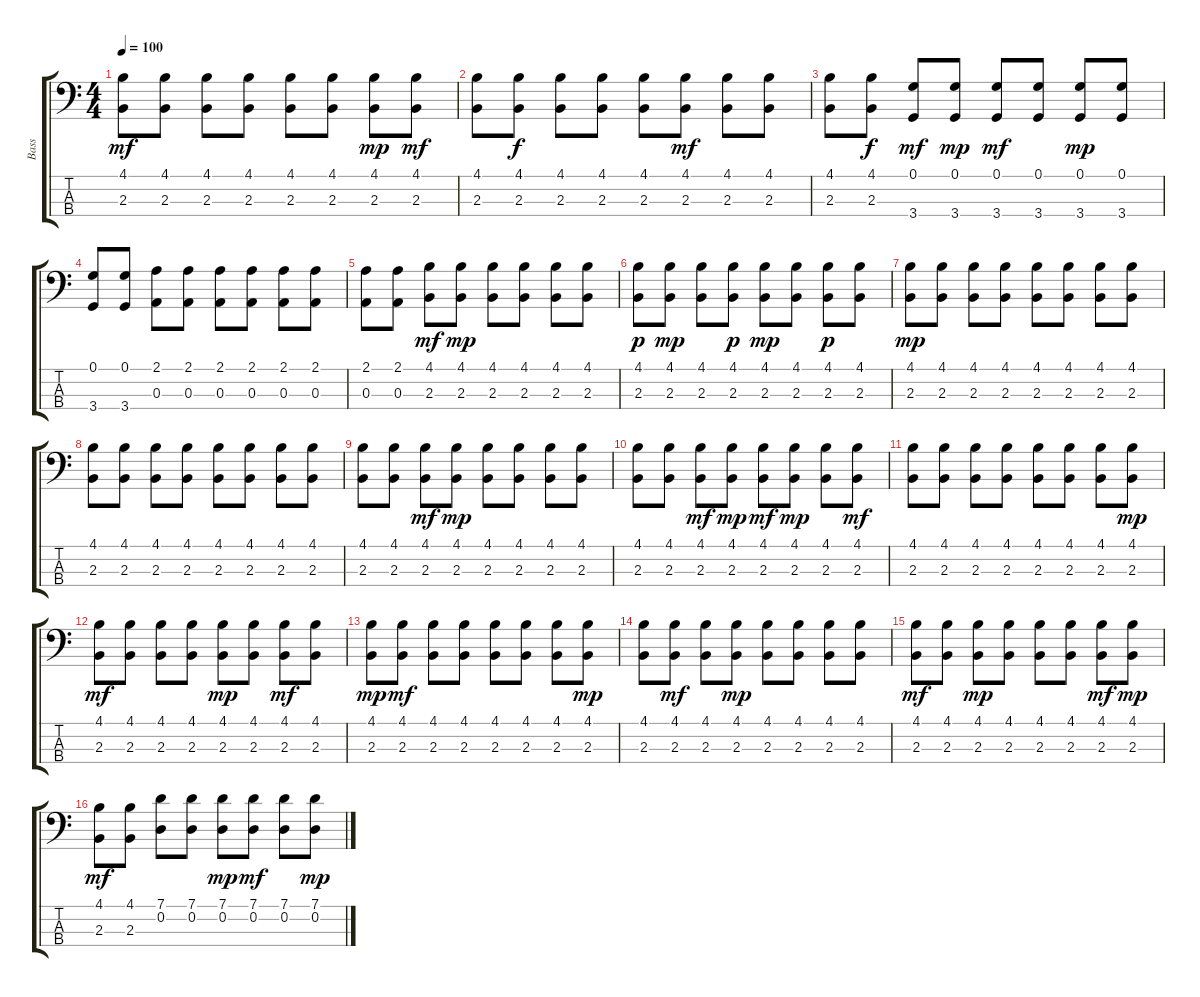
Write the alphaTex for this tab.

\track ("Bass" "Bass") {instrument electricbassfinger}
\staff {score tabs}
\tuning (G2 D2 A1 E1) {hide}
\ts (4 4)
\tempo 100
\clef f4
\ks c
(4.1 2.3).8{dy mf} (4.1 2.3).8 (4.1 2.3).8 (4.1 2.3).8 (4.1 2.3).8 (4.1 2.3).8 (4.1 2.3).8{dy mp} (4.1 2.3).8{dy mf} |
(4.1 2.3).8 (4.1 2.3).8{dy f} (4.1 2.3).8 (4.1 2.3).8 (4.1 2.3).8 (4.1 2.3).8{dy mf} (4.1 2.3).8 (4.1 2.3).8 |
(4.1 2.3).8 (4.1 2.3).8{dy f} (0.1 3.4).8{dy mf} (0.1 3.4).8{dy mp} (0.1 3.4).8{dy mf} (0.1 3.4).8 (0.1 3.4).8{dy mp} (0.1 3.4).8 |
(0.1 3.4).8 (0.1 3.4).8 (2.1 0.3).8 (2.1 0.3).8 (2.1 0.3).8 (2.1 0.3).8 (2.1 0.3).8 (2.1 0.3).8 |
(2.1 0.3).8 (2.1 0.3).8 (4.1 2.3).8{dy mf} (4.1 2.3).8{dy mp} (4.1 2.3).8 (4.1 2.3).8 (4.1 2.3).8 (4.1 2.3).8 |
(4.1 2.3).8{dy p} (4.1 2.3).8{dy mp} (4.1 2.3).8 (4.1 2.3).8{dy p} (4.1 2.3).8{dy mp} (4.1 2.3).8 (4.1 2.3).8{dy p} (4.1 2.3).8 |
(4.1 2.3).8{dy mp} (4.1 2.3).8 (4.1 2.3).8 (4.1 2.3).8 (4.1 2.3).8 (4.1 2.3).8 (4.1 2.3).8 (4.1 2.3).8 |
(4.1 2.3).8 (4.1 2.3).8 (4.1 2.3).8 (4.1 2.3).8 (4.1 2.3).8 (4.1 2.3).8 (4.1 2.3).8 (4.1 2.3).8 |
(4.1 2.3).8 (4.1 2.3).8 (4.1 2.3).8{dy mf} (4.1 2.3).8{dy mp} (4.1 2.3).8 (4.1 2.3).8 (4.1 2.3).8 (4.1 2.3).8 |
(4.1 2.3).8 (4.1 2.3).8 (4.1 2.3).8{dy mf} (4.1 2.3).8{dy mp} (4.1 2.3).8{dy mf} (4.1 2.3).8{dy mp} (4.1 2.3).8 (4.1 2.3).8{dy mf} |
(4.1 2.3).8 (4.1 2.3).8 (4.1 2.3).8 (4.1 2.3).8 (4.1 2.3).8 (4.1 2.3).8 (4.1 2.3).8 (4.1 2.3).8{dy mp} |
(4.1 2.3).8{dy mf} (4.1 2.3).8 (4.1 2.3).8 (4.1 2.3).8 (4.1 2.3).8{dy mp} (4.1 2.3).8 (4.1 2.3).8{dy mf} (4.1 2.3).8 |
(4.1 2.3).8{dy mp} (4.1 2.3).8{dy mf} (4.1 2.3).8 (4.1 2.3).8 (4.1 2.3).8 (4.1 2.3).8 (4.1 2.3).8 (4.1 2.3).8{dy mp} |
(4.1 2.3).8 (4.1 2.3).8{dy mf} (4.1 2.3).8 (4.1 2.3).8{dy mp} (4.1 2.3).8 (4.1 2.3).8 (4.1 2.3).8 (4.1 2.3).8 |
(4.1 2.3).8{dy mf} (4.1 2.3).8 (4.1 2.3).8{dy mp} (4.1 2.3).8 (4.1 2.3).8 (4.1 2.3).8 (4.1 2.3).8{dy mf} (4.1 2.3).8{dy mp} |
(4.1 2.3).8{dy mf} (4.1 2.3).8 (7.1 0.2).8 (7.1 0.2).8 (7.1 0.2).8{dy mp} (7.1 0.2).8{dy mf} (7.1 0.2).8 (7.1 0.2).8{dy mp}
